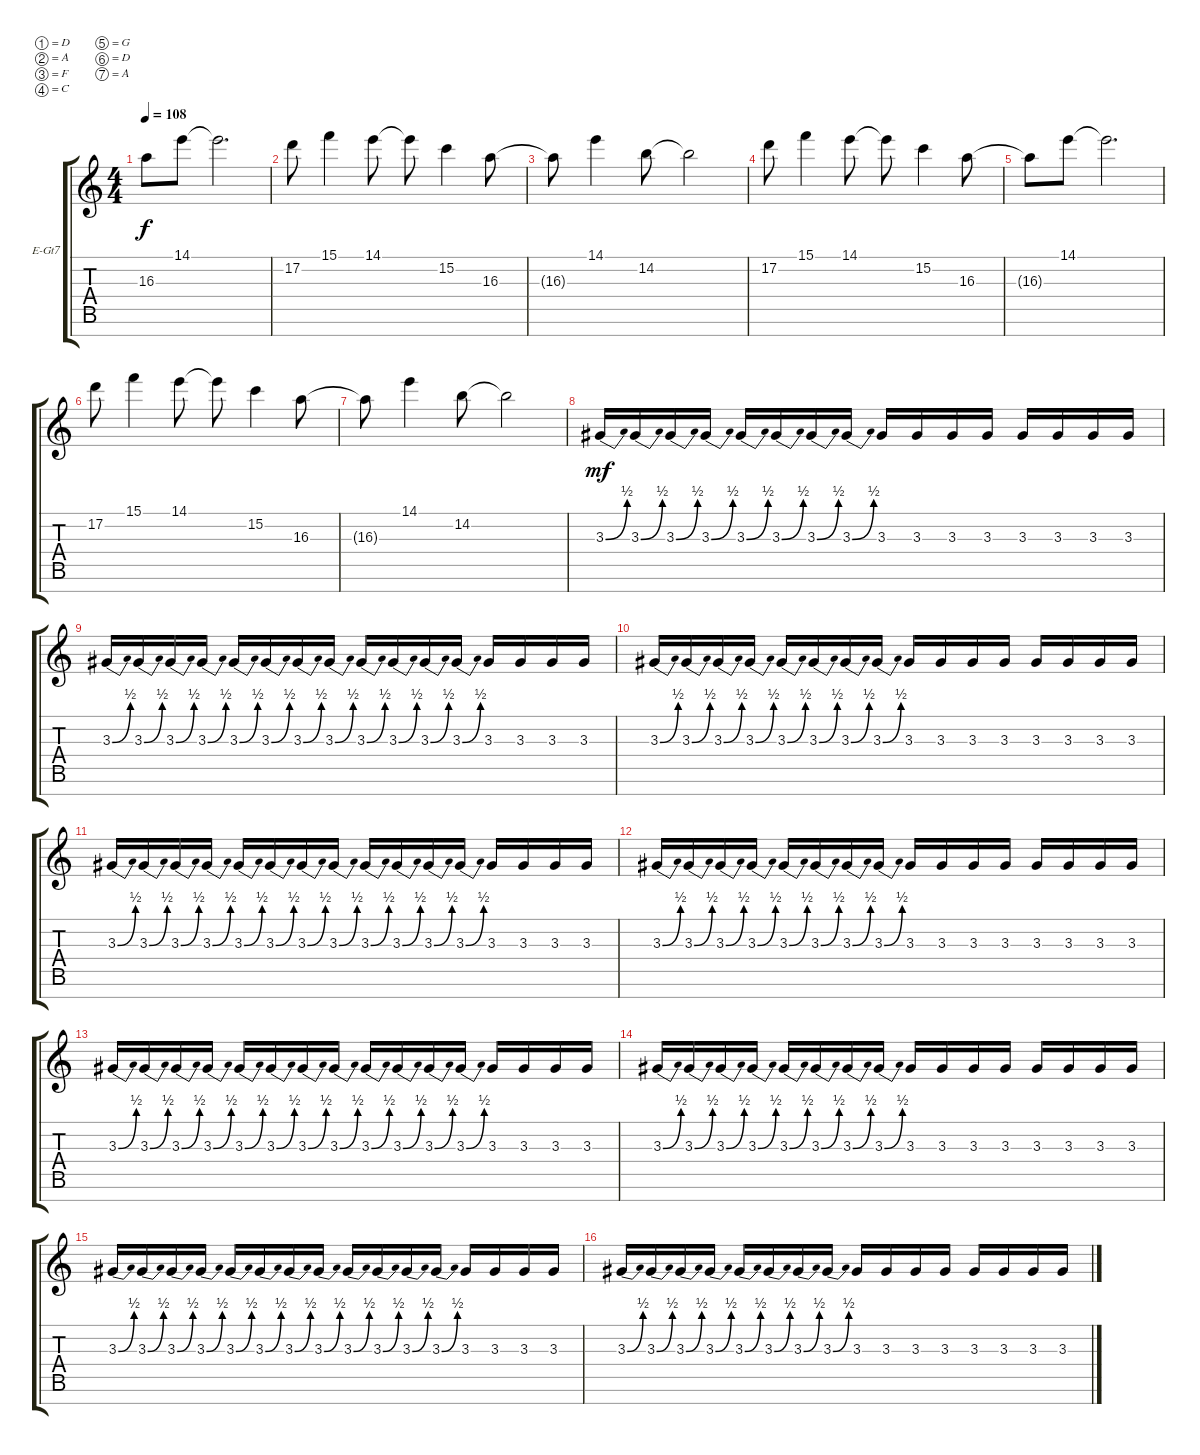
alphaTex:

\bracketExtendMode groupsimilarinstruments
\firstSystemTrackNameOrientation horizontal
\otherSystemsTrackNameOrientation horizontal
\track ("Head" "E-Gt7") {instrument distortionguitar}
\staff {score tabs}
\tuning (D4 A3 F3 C3 G2 D2 A1)
\ts (4 4)
\tempo 108
\clef g2
\ks c
16.3{t}.8{dy f} 14.1.8 14.1{t}.2{d} |
17.2.8 15.1.4 14.1.8 14.1{t}.8 15.2.4 16.3.8 |
16.3{t}.8 14.1.4 14.2.8 14.2{t}.2 |
17.2.8 15.1.4 14.1.8 14.1{t}.8 15.2.4 16.3.8 |
16.3{t}.8 14.1.8 14.1{t}.2{d} |
17.2.8 15.1.4 14.1.8 14.1{t}.8 15.2.4 16.3.8 |
16.3{t}.8 14.1.4 14.2.8 14.2{t}.2 |
3.3{be (bend 0 0 60 2)}.16{dy mf} 3.3{be (bend 0 0 60 2)}.16 3.3{be (bend 0 0 60 2)}.16 3.3{be (bend 0 0 60 2)}.16 3.3{be (bend 0 0 60 2)}.16 3.3{be (bend 0 0 60 2)}.16 3.3{be (bend 0 0 60 2)}.16 3.3{be (bend 0 0 60 2)}.16 3.3.16 3.3.16 3.3.16 3.3.16 3.3.16 3.3.16 3.3.16 3.3.16 |
3.3{be (bend 0 0 60 2)}.16 3.3{be (bend 0 0 60 2)}.16 3.3{be (bend 0 0 60 2)}.16 3.3{be (bend 0 0 60 2)}.16 3.3{be (bend 0 0 60 2)}.16 3.3{be (bend 0 0 60 2)}.16 3.3{be (bend 0 0 60 2)}.16 3.3{be (bend 0 0 60 2)}.16 3.3{be (bend 0 0 60 2)}.16 3.3{be (bend 0 0 60 2)}.16 3.3{be (bend 0 0 60 2)}.16 3.3{be (bend 0 0 60 2)}.16 3.3.16 3.3.16 3.3.16 3.3.16 |
3.3{be (bend 0 0 60 2)}.16 3.3{be (bend 0 0 60 2)}.16 3.3{be (bend 0 0 60 2)}.16 3.3{be (bend 0 0 60 2)}.16 3.3{be (bend 0 0 60 2)}.16 3.3{be (bend 0 0 60 2)}.16 3.3{be (bend 0 0 60 2)}.16 3.3{be (bend 0 0 60 2)}.16 3.3.16 3.3.16 3.3.16 3.3.16 3.3.16 3.3.16 3.3.16 3.3.16 |
3.3{be (bend 0 0 60 2)}.16 3.3{be (bend 0 0 60 2)}.16 3.3{be (bend 0 0 60 2)}.16 3.3{be (bend 0 0 60 2)}.16 3.3{be (bend 0 0 60 2)}.16 3.3{be (bend 0 0 60 2)}.16 3.3{be (bend 0 0 60 2)}.16 3.3{be (bend 0 0 60 2)}.16 3.3{be (bend 0 0 60 2)}.16 3.3{be (bend 0 0 60 2)}.16 3.3{be (bend 0 0 60 2)}.16 3.3{be (bend 0 0 60 2)}.16 3.3.16 3.3.16 3.3.16 3.3.16 |
3.3{be (bend 0 0 60 2)}.16 3.3{be (bend 0 0 60 2)}.16 3.3{be (bend 0 0 60 2)}.16 3.3{be (bend 0 0 60 2)}.16 3.3{be (bend 0 0 60 2)}.16 3.3{be (bend 0 0 60 2)}.16 3.3{be (bend 0 0 60 2)}.16 3.3{be (bend 0 0 60 2)}.16 3.3.16 3.3.16 3.3.16 3.3.16 3.3.16 3.3.16 3.3.16 3.3.16 |
3.3{be (bend 0 0 60 2)}.16 3.3{be (bend 0 0 60 2)}.16 3.3{be (bend 0 0 60 2)}.16 3.3{be (bend 0 0 60 2)}.16 3.3{be (bend 0 0 60 2)}.16 3.3{be (bend 0 0 60 2)}.16 3.3{be (bend 0 0 60 2)}.16 3.3{be (bend 0 0 60 2)}.16 3.3{be (bend 0 0 60 2)}.16 3.3{be (bend 0 0 60 2)}.16 3.3{be (bend 0 0 60 2)}.16 3.3{be (bend 0 0 60 2)}.16 3.3.16 3.3.16 3.3.16 3.3.16 |
3.3{be (bend 0 0 60 2)}.16 3.3{be (bend 0 0 60 2)}.16 3.3{be (bend 0 0 60 2)}.16 3.3{be (bend 0 0 60 2)}.16 3.3{be (bend 0 0 60 2)}.16 3.3{be (bend 0 0 60 2)}.16 3.3{be (bend 0 0 60 2)}.16 3.3{be (bend 0 0 60 2)}.16 3.3.16 3.3.16 3.3.16 3.3.16 3.3.16 3.3.16 3.3.16 3.3.16 |
3.3{be (bend 0 0 60 2)}.16 3.3{be (bend 0 0 60 2)}.16 3.3{be (bend 0 0 60 2)}.16 3.3{be (bend 0 0 60 2)}.16 3.3{be (bend 0 0 60 2)}.16 3.3{be (bend 0 0 60 2)}.16 3.3{be (bend 0 0 60 2)}.16 3.3{be (bend 0 0 60 2)}.16 3.3{be (bend 0 0 60 2)}.16 3.3{be (bend 0 0 60 2)}.16 3.3{be (bend 0 0 60 2)}.16 3.3{be (bend 0 0 60 2)}.16 3.3.16 3.3.16 3.3.16 3.3.16 |
3.3{be (bend 0 0 60 2)}.16 3.3{be (bend 0 0 60 2)}.16 3.3{be (bend 0 0 60 2)}.16 3.3{be (bend 0 0 60 2)}.16 3.3{be (bend 0 0 60 2)}.16 3.3{be (bend 0 0 60 2)}.16 3.3{be (bend 0 0 60 2)}.16 3.3{be (bend 0 0 60 2)}.16 3.3.16 3.3.16 3.3.16 3.3.16 3.3.16 3.3.16 3.3.16 3.3.16
